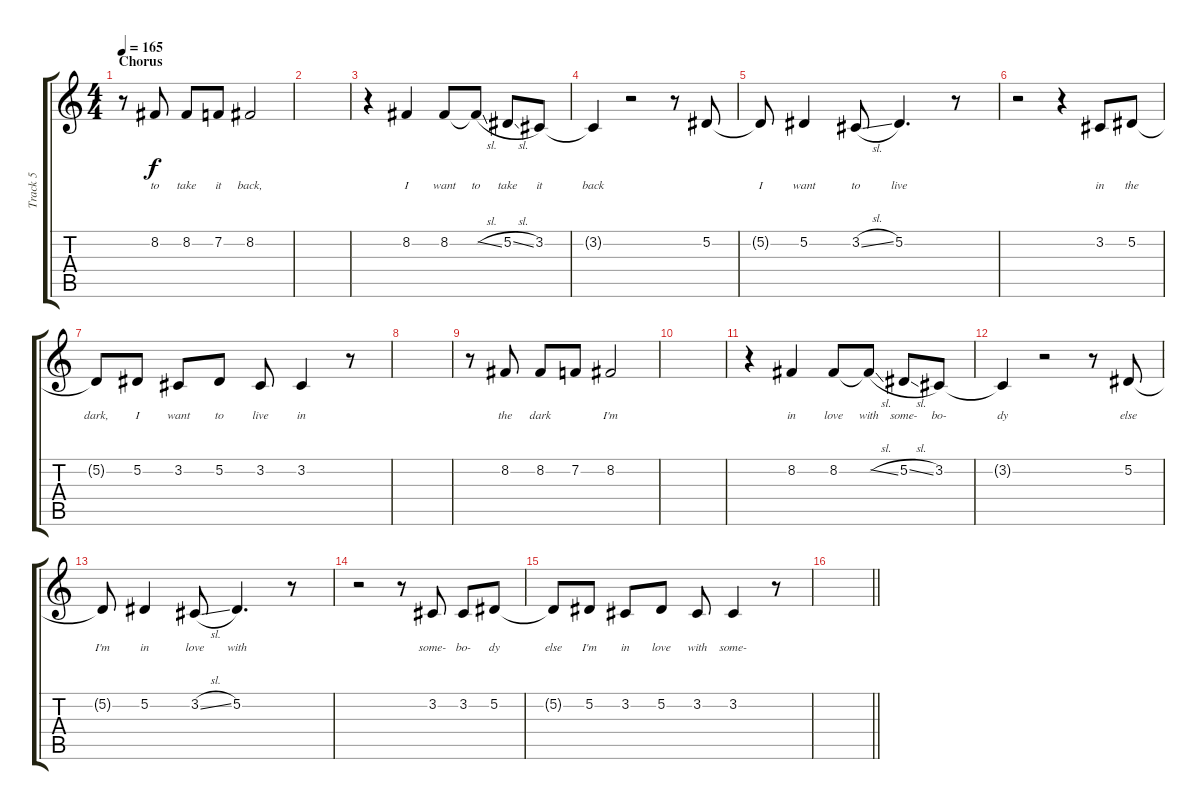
\track ("Track 5" "Track 5") {instrument tenorsax}
\staff {score tabs}
\tuning (Eb4 Bb3 Gb3 Db3 Ab2 Eb2) {hide}
\ts (4 4)
\section ("" "Chorus")
\tempo 165
\clef g2
\ks c
r.8{dy f} 8.2.8{lyrics (0 "to") lyrics (1 "") lyrics (2 "") lyrics (3 "") lyrics (4 "")} 8.2.8{lyrics (0 "take") lyrics (1 "") lyrics (2 "") lyrics (3 "") lyrics (4 "")} 7.2.8{lyrics (0 "it") lyrics (1 "") lyrics (2 "") lyrics (3 "") lyrics (4 "")} 8.2.2{lyrics (0 "back,") lyrics (1 "") lyrics (2 "") lyrics (3 "") lyrics (4 "")} |
|
r.4 8.2.4{lyrics (0 "I") lyrics (1 "") lyrics (2 "") lyrics (3 "") lyrics (4 "")} 8.2.8{lyrics (0 "want") lyrics (1 "") lyrics (2 "") lyrics (3 "") lyrics (4 "")} 8.2{sl t}.8{lyrics (0 "to") lyrics (1 "") lyrics (2 "") lyrics (3 "") lyrics (4 "")} 5.2{sl}.8{lyrics (0 "take") lyrics (1 "") lyrics (2 "") lyrics (3 "") lyrics (4 "")} 3.2.8{lyrics (0 "it") lyrics (1 "") lyrics (2 "") lyrics (3 "") lyrics (4 "")} |
3.2{t}.4{lyrics (0 "back") lyrics (1 "") lyrics (2 "") lyrics (3 "") lyrics (4 "")} r.2 r.8 5.2.8{lyrics (0 "") lyrics (1 "") lyrics (2 "") lyrics (3 "") lyrics (4 "")} |
5.2{t}.8{lyrics (0 "I") lyrics (1 "") lyrics (2 "") lyrics (3 "") lyrics (4 "")} 5.2.4{lyrics (0 "want") lyrics (1 "") lyrics (2 "") lyrics (3 "") lyrics (4 "")} 3.2{sl}.8{lyrics (0 "to") lyrics (1 "") lyrics (2 "") lyrics (3 "") lyrics (4 "")} 5.2.4{d lyrics (0 "live") lyrics (1 "") lyrics (2 "") lyrics (3 "") lyrics (4 "")} r.8 |
r.2 r.4 3.2.8{lyrics (0 "in") lyrics (1 "") lyrics (2 "") lyrics (3 "") lyrics (4 "")} 5.2.8{lyrics (0 "the") lyrics (1 "") lyrics (2 "") lyrics (3 "") lyrics (4 "")} |
5.2{t}.8{lyrics (0 "dark,") lyrics (1 "") lyrics (2 "") lyrics (3 "") lyrics (4 "")} 5.2.8{lyrics (0 "I") lyrics (1 "") lyrics (2 "") lyrics (3 "") lyrics (4 "")} 3.2.8{lyrics (0 "want") lyrics (1 "") lyrics (2 "") lyrics (3 "") lyrics (4 "")} 5.2.8{lyrics (0 "to") lyrics (1 "") lyrics (2 "") lyrics (3 "") lyrics (4 "")} 3.2.8{lyrics (0 "live") lyrics (1 "") lyrics (2 "") lyrics (3 "") lyrics (4 "")} 3.2.4{lyrics (0 "in") lyrics (1 "") lyrics (2 "") lyrics (3 "") lyrics (4 "")} r.8 |
|
r.8 8.2.8{lyrics (0 "the") lyrics (1 "") lyrics (2 "") lyrics (3 "") lyrics (4 "")} 8.2.8{lyrics (0 "dark") lyrics (1 "") lyrics (2 "") lyrics (3 "") lyrics (4 "")} 7.2.8{lyrics (0 "") lyrics (1 "") lyrics (2 "") lyrics (3 "") lyrics (4 "")} 8.2.2{lyrics (0 "I'm") lyrics (1 "") lyrics (2 "") lyrics (3 "") lyrics (4 "")} |
|
r.4 8.2.4{lyrics (0 "in") lyrics (1 "") lyrics (2 "") lyrics (3 "") lyrics (4 "")} 8.2.8{lyrics (0 "love") lyrics (1 "") lyrics (2 "") lyrics (3 "") lyrics (4 "")} 8.2{sl t}.8{lyrics (0 "with") lyrics (1 "") lyrics (2 "") lyrics (3 "") lyrics (4 "")} 5.2{sl}.8{lyrics (0 "some-") lyrics (1 "") lyrics (2 "") lyrics (3 "") lyrics (4 "")} 3.2.8{lyrics (0 "bo-") lyrics (1 "") lyrics (2 "") lyrics (3 "") lyrics (4 "")} |
3.2{t}.4{lyrics (0 "dy") lyrics (1 "") lyrics (2 "") lyrics (3 "") lyrics (4 "")} r.2 r.8 5.2.8{lyrics (0 "else") lyrics (1 "") lyrics (2 "") lyrics (3 "") lyrics (4 "")} |
5.2{t}.8{lyrics (0 "I'm") lyrics (1 "") lyrics (2 "") lyrics (3 "") lyrics (4 "")} 5.2.4{lyrics (0 "in") lyrics (1 "") lyrics (2 "") lyrics (3 "") lyrics (4 "")} 3.2{sl}.8{lyrics (0 "love") lyrics (1 "") lyrics (2 "") lyrics (3 "") lyrics (4 "")} 5.2.4{d lyrics (0 "with") lyrics (1 "") lyrics (2 "") lyrics (3 "") lyrics (4 "")} r.8 |
r.2 r.8 3.2.8{lyrics (0 "some-") lyrics (1 "") lyrics (2 "") lyrics (3 "") lyrics (4 "")} 3.2.8{lyrics (0 "bo-") lyrics (1 "") lyrics (2 "") lyrics (3 "") lyrics (4 "")} 5.2.8{lyrics (0 "dy") lyrics (1 "") lyrics (2 "") lyrics (3 "") lyrics (4 "")} |
5.2{t}.8{lyrics (0 "else") lyrics (1 "") lyrics (2 "") lyrics (3 "") lyrics (4 "")} 5.2.8{lyrics (0 "I'm") lyrics (1 "") lyrics (2 "") lyrics (3 "") lyrics (4 "")} 3.2.8{lyrics (0 "in") lyrics (1 "") lyrics (2 "") lyrics (3 "") lyrics (4 "")} 5.2.8{lyrics (0 "love") lyrics (1 "") lyrics (2 "") lyrics (3 "") lyrics (4 "")} 3.2.8{lyrics (0 "with") lyrics (1 "") lyrics (2 "") lyrics (3 "") lyrics (4 "")} 3.2.4{lyrics (0 "some-") lyrics (1 "") lyrics (2 "") lyrics (3 "") lyrics (4 "")} r.8 |
\barLineRight lightlight
